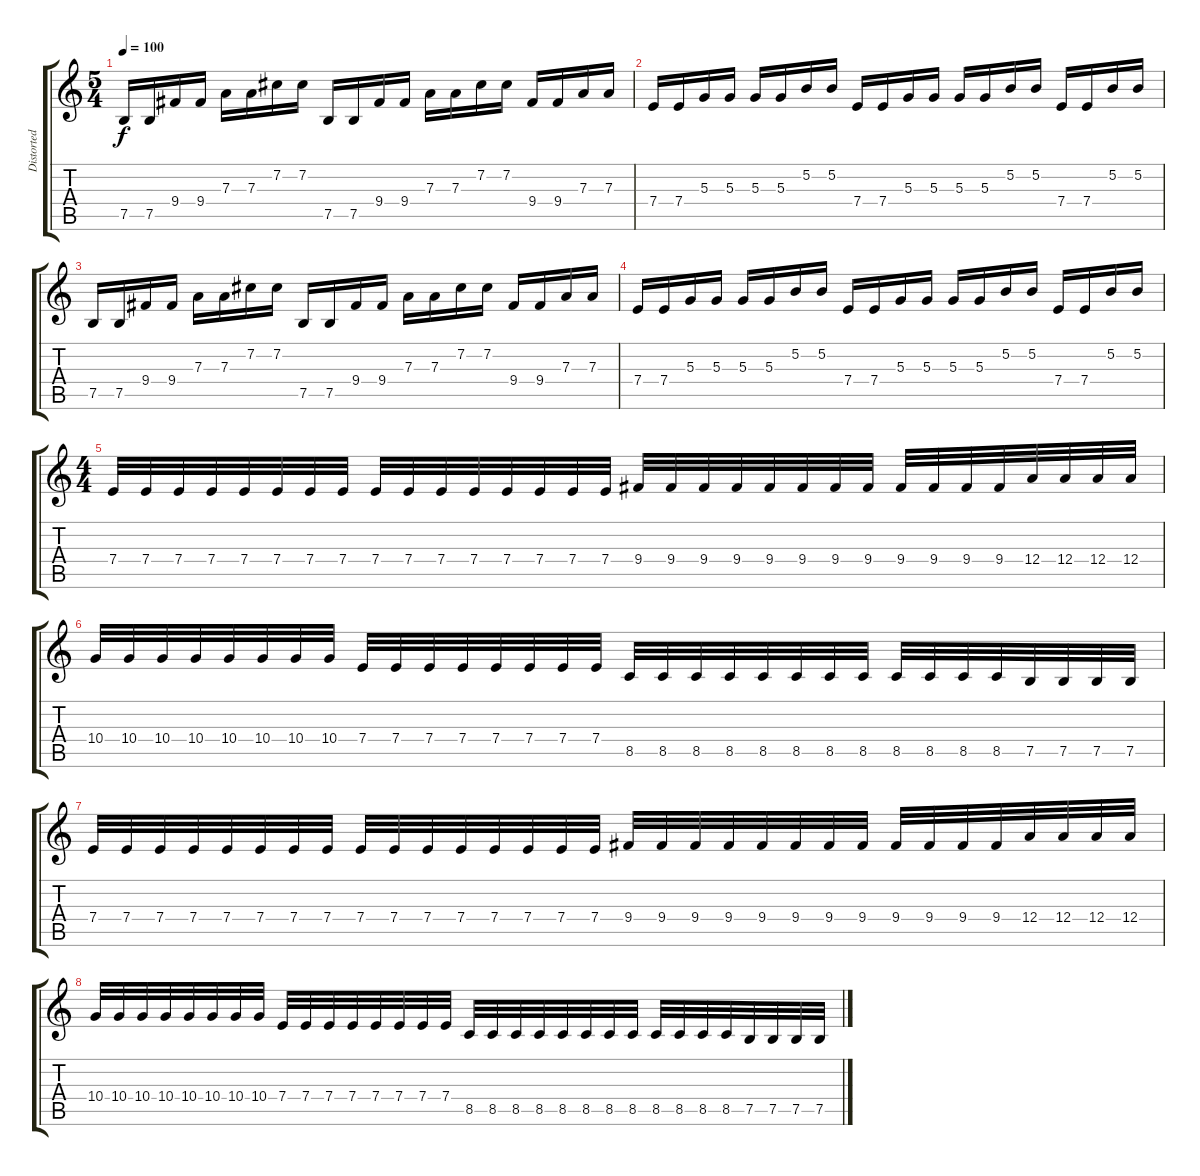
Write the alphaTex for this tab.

\track ("Distorted Guitar 2" "Distorted ") {instrument distortionguitar}
\staff {score tabs}
\tuning (B3 Gb3 D3 A2 E2 B1) {hide}
\ts (5 4)
\tempo 100
\clef g2
\ks c
7.5.16{dy f} 7.5.16 9.4.16 9.4.16 7.3.16 7.3.16 7.2.16 7.2.16 7.5.16 7.5.16 9.4.16 9.4.16 7.3.16 7.3.16 7.2.16 7.2.16 9.4.16 9.4.16 7.3.16 7.3.16 |
7.4.16 7.4.16 5.3.16 5.3.16 5.3.16 5.3.16 5.2.16 5.2.16 7.4.16 7.4.16 5.3.16 5.3.16 5.3.16 5.3.16 5.2.16 5.2.16 7.4.16 7.4.16 5.2.16 5.2.16 |
7.5.16 7.5.16 9.4.16 9.4.16 7.3.16 7.3.16 7.2.16 7.2.16 7.5.16 7.5.16 9.4.16 9.4.16 7.3.16 7.3.16 7.2.16 7.2.16 9.4.16 9.4.16 7.3.16 7.3.16 |
7.4.16 7.4.16 5.3.16 5.3.16 5.3.16 5.3.16 5.2.16 5.2.16 7.4.16 7.4.16 5.3.16 5.3.16 5.3.16 5.3.16 5.2.16 5.2.16 7.4.16 7.4.16 5.2.16 5.2.16 |
\ts (4 4)
7.4.32 7.4.32 7.4.32 7.4.32 7.4.32 7.4.32 7.4.32 7.4.32 7.4.32 7.4.32 7.4.32 7.4.32 7.4.32 7.4.32 7.4.32 7.4.32 9.4.32 9.4.32 9.4.32 9.4.32 9.4.32 9.4.32 9.4.32 9.4.32 9.4.32 9.4.32 9.4.32 9.4.32 12.4.32 12.4.32 12.4.32 12.4.32 |
10.4.32 10.4.32 10.4.32 10.4.32 10.4.32 10.4.32 10.4.32 10.4.32 7.4.32 7.4.32 7.4.32 7.4.32 7.4.32 7.4.32 7.4.32 7.4.32 8.5.32 8.5.32 8.5.32 8.5.32 8.5.32 8.5.32 8.5.32 8.5.32 8.5.32 8.5.32 8.5.32 8.5.32 7.5.32 7.5.32 7.5.32 7.5.32 |
7.4.32 7.4.32 7.4.32 7.4.32 7.4.32 7.4.32 7.4.32 7.4.32 7.4.32 7.4.32 7.4.32 7.4.32 7.4.32 7.4.32 7.4.32 7.4.32 9.4.32 9.4.32 9.4.32 9.4.32 9.4.32 9.4.32 9.4.32 9.4.32 9.4.32 9.4.32 9.4.32 9.4.32 12.4.32 12.4.32 12.4.32 12.4.32 |
10.4.32 10.4.32 10.4.32 10.4.32 10.4.32 10.4.32 10.4.32 10.4.32 7.4.32 7.4.32 7.4.32 7.4.32 7.4.32 7.4.32 7.4.32 7.4.32 8.5.32 8.5.32 8.5.32 8.5.32 8.5.32 8.5.32 8.5.32 8.5.32 8.5.32 8.5.32 8.5.32 8.5.32 7.5.32 7.5.32 7.5.32 7.5.32
